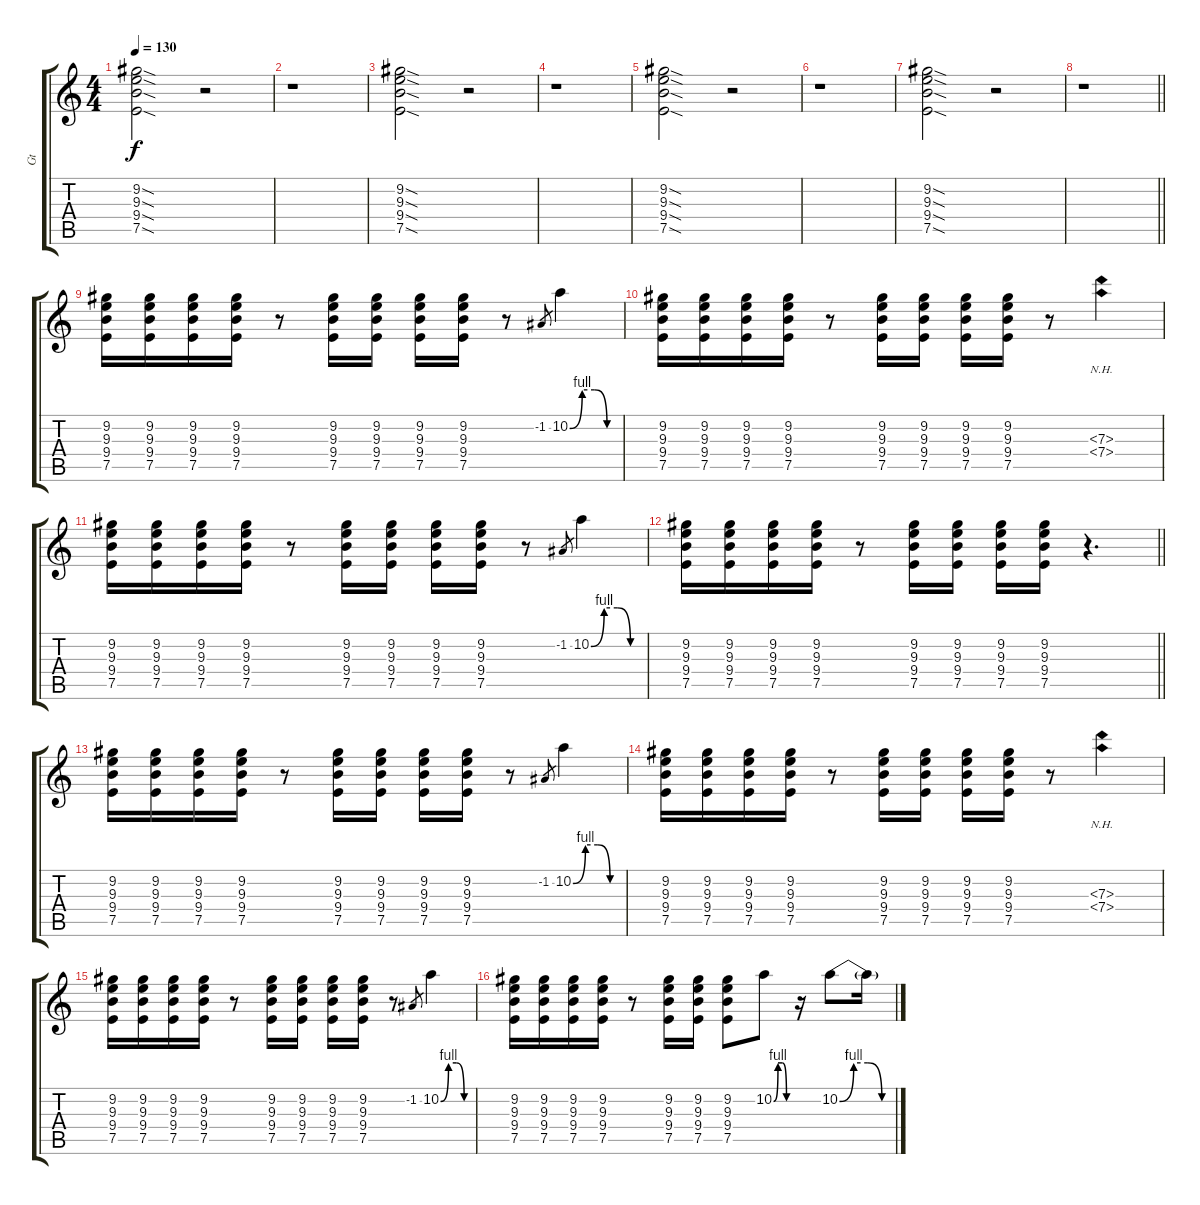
\track ("Gt" "Gt") {instrument distortionguitar}
\staff {score tabs}
\tuning (E4 B3 G3 D3 A2 E2) {hide}
\ts (4 4)
\tempo 130
\clef g2
\ks c
(9.2{sod} 9.3{sod} 9.4{sod} 7.5{sod}).2{dy f} r.2 |
r.1 |
(9.2{sod} 9.3{sod} 9.4{sod} 7.5{sod}).2 r.2 |
r.1 |
(9.2{sod} 9.3{sod} 9.4{sod} 7.5{sod}).2 r.2 |
r.1 |
(9.2{sod} 9.3{sod} 9.4{sod} 7.5{sod}).2 r.2 |
\barLineRight lightlight
r.1 |
(9.2 9.3 9.4 7.5).16 (9.2 9.3 9.4 7.5).16 (9.2 9.3 9.4 7.5).16 (9.2 9.3 9.4 7.5).16 r.8 (9.2 9.3 9.4 7.5).16 (9.2 9.3 9.4 7.5).16 (9.2 9.3 9.4 7.5).16 (9.2 9.3 9.4 7.5).16 r.8 -1.2.8{gr} 10.2{be (custom 0 0 15 4 30 4 45 0 60 0)}.4 |
(9.2 9.3 9.4 7.5).16 (9.2 9.3 9.4 7.5).16 (9.2 9.3 9.4 7.5).16 (9.2 9.3 9.4 7.5).16 r.8 (9.2 9.3 9.4 7.5).16 (9.2 9.3 9.4 7.5).16 (9.2 9.3 9.4 7.5).16 (9.2 9.3 9.4 7.5).16 r.8 (7.3{nh} 7.4{nh}).4 |
(9.2 9.3 9.4 7.5).16 (9.2 9.3 9.4 7.5).16 (9.2 9.3 9.4 7.5).16 (9.2 9.3 9.4 7.5).16 r.8 (9.2 9.3 9.4 7.5).16 (9.2 9.3 9.4 7.5).16 (9.2 9.3 9.4 7.5).16 (9.2 9.3 9.4 7.5).16 r.8 -1.2.8{gr} 10.2{be (custom 0 0 15 4 30 4 45 0 60 0)}.4 |
\barLineRight lightlight
(9.2 9.3 9.4 7.5).16 (9.2 9.3 9.4 7.5).16 (9.2 9.3 9.4 7.5).16 (9.2 9.3 9.4 7.5).16 r.8 (9.2 9.3 9.4 7.5).16 (9.2 9.3 9.4 7.5).16 (9.2 9.3 9.4 7.5).16 (9.2 9.3 9.4 7.5).16 r.4{d} |
(9.2 9.3 9.4 7.5).16 (9.2 9.3 9.4 7.5).16 (9.2 9.3 9.4 7.5).16 (9.2 9.3 9.4 7.5).16 r.8 (9.2 9.3 9.4 7.5).16 (9.2 9.3 9.4 7.5).16 (9.2 9.3 9.4 7.5).16 (9.2 9.3 9.4 7.5).16 r.8 -1.2.8{gr} 10.2{be (custom 0 0 15 4 30 4 45 0 60 0)}.4 |
(9.2 9.3 9.4 7.5).16 (9.2 9.3 9.4 7.5).16 (9.2 9.3 9.4 7.5).16 (9.2 9.3 9.4 7.5).16 r.8 (9.2 9.3 9.4 7.5).16 (9.2 9.3 9.4 7.5).16 (9.2 9.3 9.4 7.5).16 (9.2 9.3 9.4 7.5).16 r.8 (7.3{nh} 7.4{nh}).4 |
(9.2 9.3 9.4 7.5).16 (9.2 9.3 9.4 7.5).16 (9.2 9.3 9.4 7.5).16 (9.2 9.3 9.4 7.5).16 r.8 (9.2 9.3 9.4 7.5).16 (9.2 9.3 9.4 7.5).16 (9.2 9.3 9.4 7.5).16 (9.2 9.3 9.4 7.5).16 r.8 -1.2.8{gr} 10.2{be (custom 0 0 15 4 30 4 45 0 60 0)}.4 |
(9.2 9.3 9.4 7.5).16 (9.2 9.3 9.4 7.5).16 (9.2 9.3 9.4 7.5).16 (9.2 9.3 9.4 7.5).16 r.8 (9.2 9.3 9.4 7.5).16 (9.2 9.3 9.4 7.5).16 (9.2 9.3 9.4 7.5).8 10.2{be (custom 0 0 15 4 30 4 45 0 60 0)}.8 r.16 10.2{be (custom 0 0 15 4 30 4 45 0 60 0)}.8 10.2{t}.16
